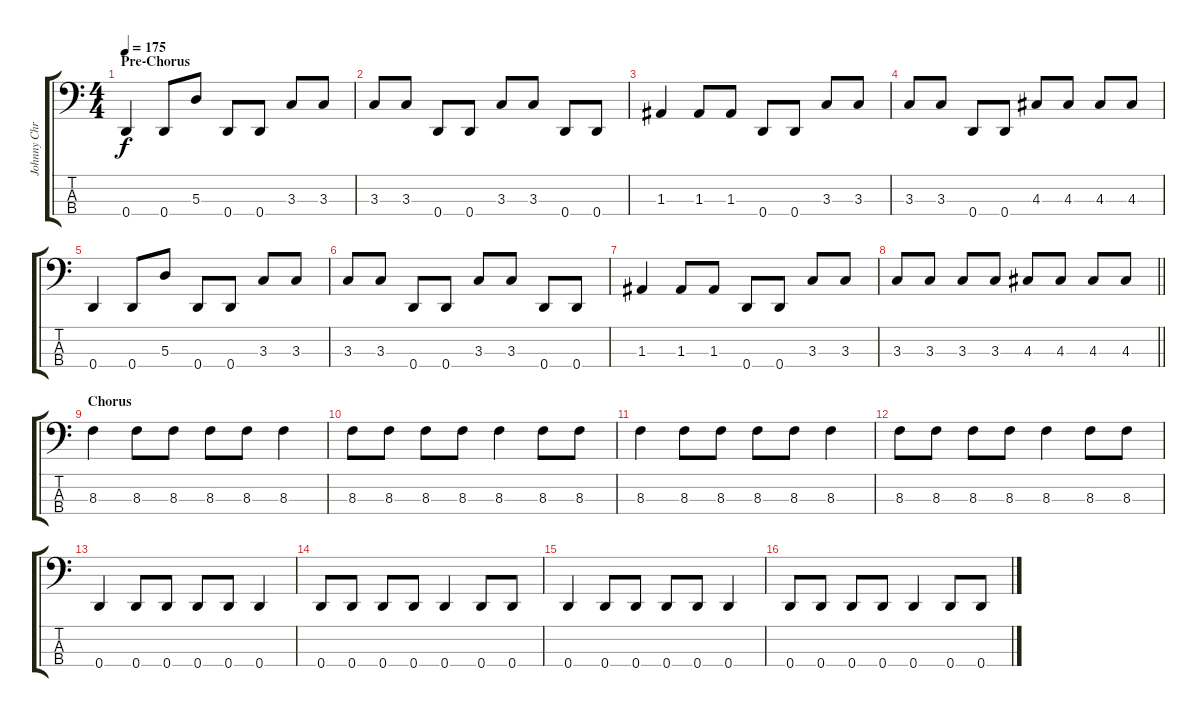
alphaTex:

\track ("Johnny Christ" "Johnny Chr") {instrument electricbassfinger}
\staff {score tabs}
\tuning (G2 D2 A1 D1) {hide}
\ts (4 4)
\section ("" "Pre-Chorus")
\tempo 175
\clef f4
\ks c
0.4.4{dy f} 0.4.8 5.3.8 0.4.8 0.4.8 3.3.8 3.3.8 |
3.3.8 3.3.8 0.4.8 0.4.8 3.3.8 3.3.8 0.4.8 0.4.8 |
1.3.4 1.3.8 1.3.8 0.4.8 0.4.8 3.3.8 3.3.8 |
3.3.8 3.3.8 0.4.8 0.4.8 4.3.8 4.3.8 4.3.8 4.3.8 |
0.4.4 0.4.8 5.3.8 0.4.8 0.4.8 3.3.8 3.3.8 |
3.3.8 3.3.8 0.4.8 0.4.8 3.3.8 3.3.8 0.4.8 0.4.8 |
1.3.4 1.3.8 1.3.8 0.4.8 0.4.8 3.3.8 3.3.8 |
\barLineRight lightlight
3.3.8 3.3.8 3.3.8 3.3.8 4.3.8 4.3.8 4.3.8 4.3.8 |
\section ("" "Chorus")
8.3.4 8.3.8 8.3.8 8.3.8 8.3.8 8.3.4 |
8.3.8 8.3.8 8.3.8 8.3.8 8.3.4 8.3.8 8.3.8 |
8.3.4 8.3.8 8.3.8 8.3.8 8.3.8 8.3.4 |
8.3.8 8.3.8 8.3.8 8.3.8 8.3.4 8.3.8 8.3.8 |
0.4.4 0.4.8 0.4.8 0.4.8 0.4.8 0.4.4 |
0.4.8 0.4.8 0.4.8 0.4.8 0.4.4 0.4.8 0.4.8 |
0.4.4 0.4.8 0.4.8 0.4.8 0.4.8 0.4.4 |
0.4.8 0.4.8 0.4.8 0.4.8 0.4.4 0.4.8 0.4.8
